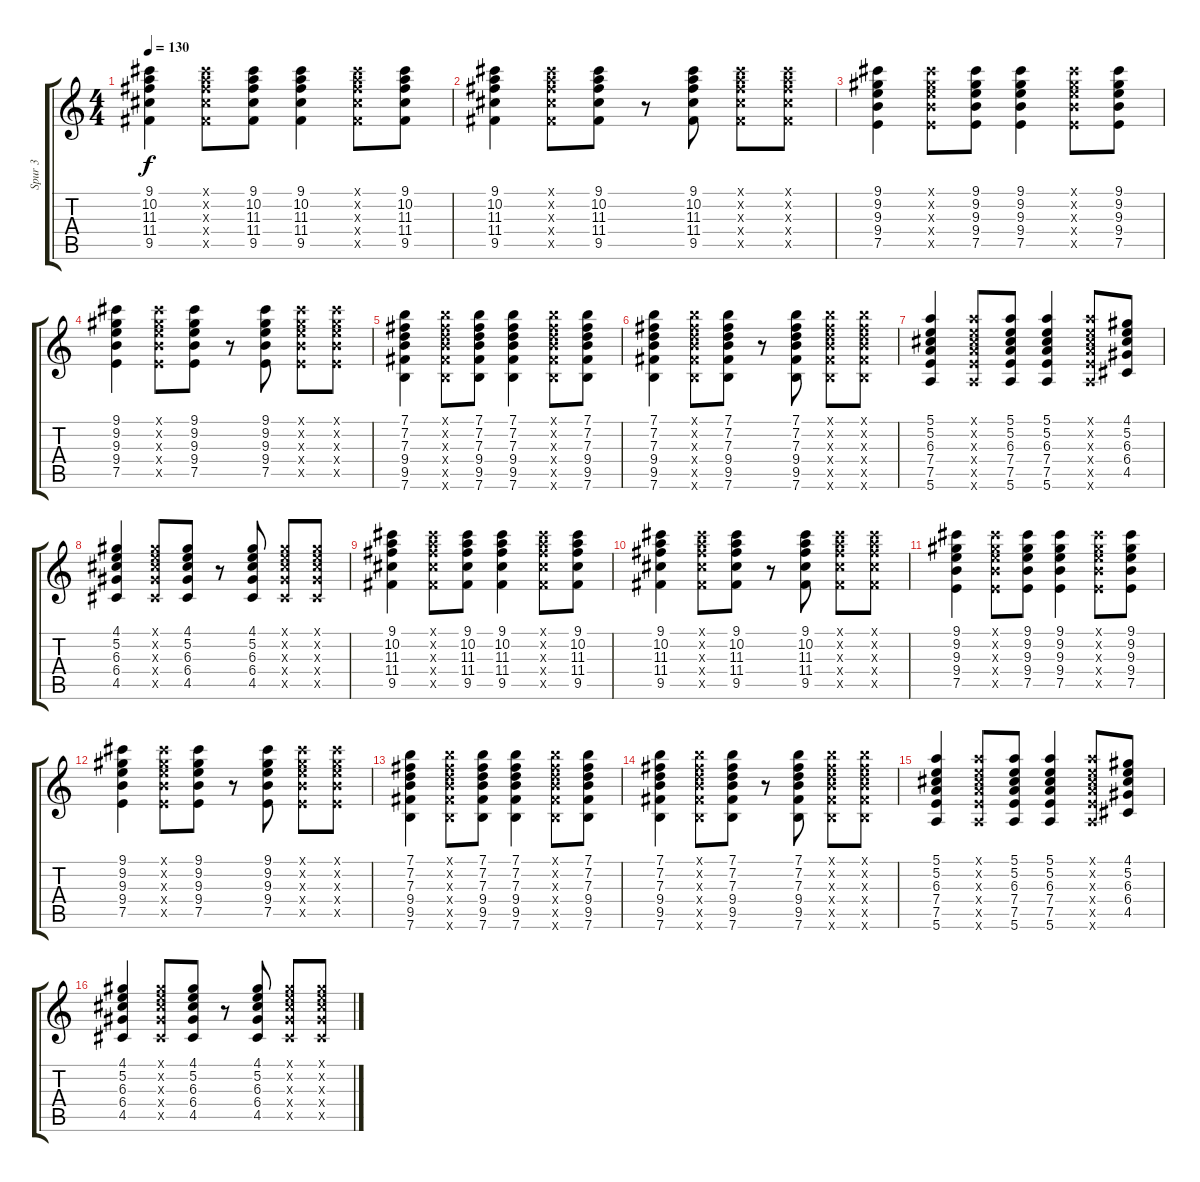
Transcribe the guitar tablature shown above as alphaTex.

\track ("Spur 3" "Spur 3") {instrument acousticguitarsteel}
\staff {score tabs}
\tuning (E4 B3 G3 D3 A2 E2) {hide}
\ts (4 4)
\tempo 130
\clef g2
\ks c
(9.1 10.2 11.3 11.4 9.5).4{dy f} (9.1{x} 10.2{x} 11.3{x} 11.4{x} 9.5{x}).8 (9.1 10.2 11.3 11.4 9.5).8 (9.1 10.2 11.3 11.4 9.5).4 (9.1{x} 10.2{x} 11.3{x} 11.4{x} 9.5{x}).8 (9.1 10.2 11.3 11.4 9.5).8 |
(9.1 10.2 11.3 11.4 9.5).4 (9.1{x} 10.2{x} 11.3{x} 11.4{x} 9.5{x}).8 (9.1 10.2 11.3 11.4 9.5).8 r.8 (9.1 10.2 11.3 11.4 9.5).8 (9.1{x} 10.2{x} 11.3{x} 11.4{x} 9.5{x}).8 (9.1{x} 10.2{x} 11.3{x} 11.4{x} 9.5{x}).8 |
(9.1 9.2 9.3 9.4 7.5).4 (9.1{x} 9.2{x} 9.3{x} 9.4{x} 7.5{x}).8 (9.1 9.2 9.3 9.4 7.5).8 (9.1 9.2 9.3 9.4 7.5).4 (9.1{x} 9.2{x} 9.3{x} 9.4{x} 7.5{x}).8 (9.1 9.2 9.3 9.4 7.5).8 |
(9.1 9.2 9.3 9.4 7.5).4 (9.1{x} 9.2{x} 9.3{x} 9.4{x} 7.5{x}).8 (9.1 9.2 9.3 9.4 7.5).8 r.8 (9.1 9.2 9.3 9.4 7.5).8 (9.1{x} 9.2{x} 9.3{x} 9.4{x} 7.5{x}).8 (9.1{x} 9.2{x} 9.3{x} 9.4{x} 7.5{x}).8 |
(7.1 7.2 7.3 9.4 9.5 7.6).4 (7.1{x} 7.2{x} 7.3{x} 9.4{x} 9.5{x} 7.6{x}).8 (7.1 7.2 7.3 9.4 9.5 7.6).8 (7.1 7.2 7.3 9.4 9.5 7.6).4 (7.1{x} 7.2{x} 7.3{x} 9.4{x} 9.5{x} 7.6{x}).8 (7.1 7.2 7.3 9.4 9.5 7.6).8 |
(7.1 7.2 7.3 9.4 9.5 7.6).4 (7.1{x} 7.2{x} 7.3{x} 9.4{x} 9.5{x} 7.6{x}).8 (7.1 7.2 7.3 9.4 9.5 7.6).8 r.8 (7.1 7.2 7.3 9.4 9.5 7.6).8 (7.1{x} 7.2{x} 7.3{x} 9.4{x} 9.5{x} 7.6{x}).8 (7.1{x} 7.2{x} 7.3{x} 9.4{x} 9.5{x} 7.6{x}).8 |
(5.1 5.2 6.3 7.4 7.5 5.6).4 (5.1{x} 5.2{x} 6.3{x} 7.4{x} 7.5{x} 5.6{x}).8 (5.1 5.2 6.3 7.4 7.5 5.6).8 (5.1 5.2 6.3 7.4 7.5 5.6).4 (5.1{x} 5.2{x} 6.3{x} 7.4{x} 7.5{x} 5.6{x}).8 (4.1 5.2 6.3 6.4 4.5).8 |
(4.1 5.2 6.3 6.4 4.5).4 (4.1{x} 5.2{x} 6.3{x} 6.4{x} 4.5{x}).8 (4.1 5.2 6.3 6.4 4.5).8 r.8 (4.1 5.2 6.3 6.4 4.5).8 (4.1{x} 5.2{x} 6.3{x} 6.4{x} 4.5{x}).8 (4.1{x} 5.2{x} 6.3{x} 6.4{x} 4.5{x}).8 |
(9.1 10.2 11.3 11.4 9.5).4 (9.1{x} 10.2{x} 11.3{x} 11.4{x} 9.5{x}).8 (9.1 10.2 11.3 11.4 9.5).8 (9.1 10.2 11.3 11.4 9.5).4 (9.1{x} 10.2{x} 11.3{x} 11.4{x} 9.5{x}).8 (9.1 10.2 11.3 11.4 9.5).8 |
(9.1 10.2 11.3 11.4 9.5).4 (9.1{x} 10.2{x} 11.3{x} 11.4{x} 9.5{x}).8 (9.1 10.2 11.3 11.4 9.5).8 r.8 (9.1 10.2 11.3 11.4 9.5).8 (9.1{x} 10.2{x} 11.3{x} 11.4{x} 9.5{x}).8 (9.1{x} 10.2{x} 11.3{x} 11.4{x} 9.5{x}).8 |
(9.1 9.2 9.3 9.4 7.5).4 (9.1{x} 9.2{x} 9.3{x} 9.4{x} 7.5{x}).8 (9.1 9.2 9.3 9.4 7.5).8 (9.1 9.2 9.3 9.4 7.5).4 (9.1{x} 9.2{x} 9.3{x} 9.4{x} 7.5{x}).8 (9.1 9.2 9.3 9.4 7.5).8 |
(9.1 9.2 9.3 9.4 7.5).4 (9.1{x} 9.2{x} 9.3{x} 9.4{x} 7.5{x}).8 (9.1 9.2 9.3 9.4 7.5).8 r.8 (9.1 9.2 9.3 9.4 7.5).8 (9.1{x} 9.2{x} 9.3{x} 9.4{x} 7.5{x}).8 (9.1{x} 9.2{x} 9.3{x} 9.4{x} 7.5{x}).8 |
(7.1 7.2 7.3 9.4 9.5 7.6).4 (7.1{x} 7.2{x} 7.3{x} 9.4{x} 9.5{x} 7.6{x}).8 (7.1 7.2 7.3 9.4 9.5 7.6).8 (7.1 7.2 7.3 9.4 9.5 7.6).4 (7.1{x} 7.2{x} 7.3{x} 9.4{x} 9.5{x} 7.6{x}).8 (7.1 7.2 7.3 9.4 9.5 7.6).8 |
(7.1 7.2 7.3 9.4 9.5 7.6).4 (7.1{x} 7.2{x} 7.3{x} 9.4{x} 9.5{x} 7.6{x}).8 (7.1 7.2 7.3 9.4 9.5 7.6).8 r.8 (7.1 7.2 7.3 9.4 9.5 7.6).8 (7.1{x} 7.2{x} 7.3{x} 9.4{x} 9.5{x} 7.6{x}).8 (7.1{x} 7.2{x} 7.3{x} 9.4{x} 9.5{x} 7.6{x}).8 |
(5.1 5.2 6.3 7.4 7.5 5.6).4 (5.1{x} 5.2{x} 6.3{x} 7.4{x} 7.5{x} 5.6{x}).8 (5.1 5.2 6.3 7.4 7.5 5.6).8 (5.1 5.2 6.3 7.4 7.5 5.6).4 (5.1{x} 5.2{x} 6.3{x} 7.4{x} 7.5{x} 5.6{x}).8 (4.1 5.2 6.3 6.4 4.5).8 |
(4.1 5.2 6.3 6.4 4.5).4 (4.1{x} 5.2{x} 6.3{x} 6.4{x} 4.5{x}).8 (4.1 5.2 6.3 6.4 4.5).8 r.8 (4.1 5.2 6.3 6.4 4.5).8 (4.1{x} 5.2{x} 6.3{x} 6.4{x} 4.5{x}).8 (4.1{x} 5.2{x} 6.3{x} 6.4{x} 4.5{x}).8
